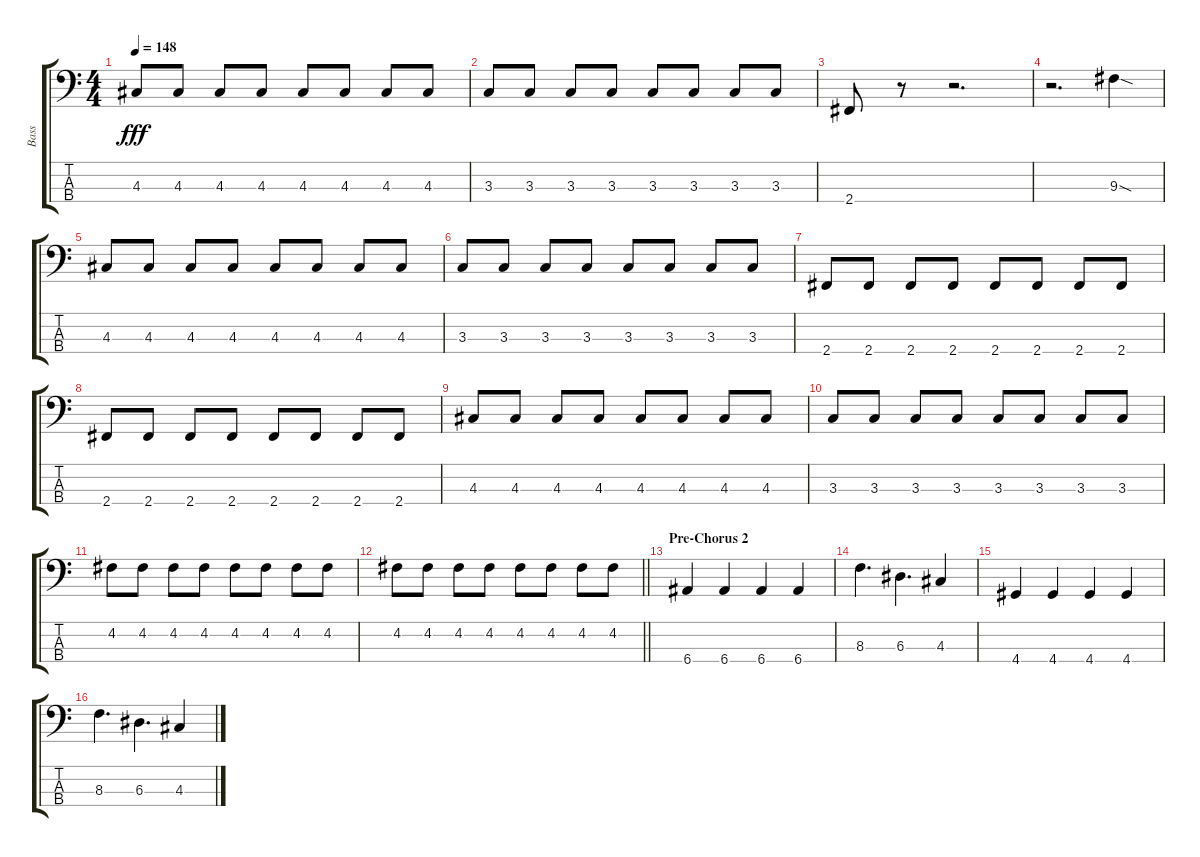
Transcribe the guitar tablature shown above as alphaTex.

\track ("Bass" "Bass") {instrument electricbasspick}
\staff {score tabs}
\tuning (G2 D2 A1 E1) {hide}
\ts (4 4)
\tempo 148
\clef f4
\ks c
4.3.8{dy fff} 4.3.8 4.3.8 4.3.8 4.3.8 4.3.8 4.3.8 4.3.8 |
3.3.8 3.3.8 3.3.8 3.3.8 3.3.8 3.3.8 3.3.8 3.3.8 |
2.4.8 r.8 r.2{d} |
r.2{d} 9.3{sod}.4 |
4.3.8 4.3.8 4.3.8 4.3.8 4.3.8 4.3.8 4.3.8 4.3.8 |
3.3.8 3.3.8 3.3.8 3.3.8 3.3.8 3.3.8 3.3.8 3.3.8 |
2.4.8 2.4.8 2.4.8 2.4.8 2.4.8 2.4.8 2.4.8 2.4.8 |
2.4.8 2.4.8 2.4.8 2.4.8 2.4.8 2.4.8 2.4.8 2.4.8 |
4.3.8 4.3.8 4.3.8 4.3.8 4.3.8 4.3.8 4.3.8 4.3.8 |
3.3.8 3.3.8 3.3.8 3.3.8 3.3.8 3.3.8 3.3.8 3.3.8 |
4.2.8 4.2.8 4.2.8 4.2.8 4.2.8 4.2.8 4.2.8 4.2.8 |
\barLineRight lightlight
4.2.8 4.2.8 4.2.8 4.2.8 4.2.8 4.2.8 4.2.8 4.2.8 |
\section ("" "Pre-Chorus 2")
6.4.4 6.4.4 6.4.4 6.4.4 |
8.3.4{d} 6.3.4{d} 4.3.4 |
4.4.4 4.4.4 4.4.4 4.4.4 |
8.3.4{d} 6.3.4{d} 4.3.4
